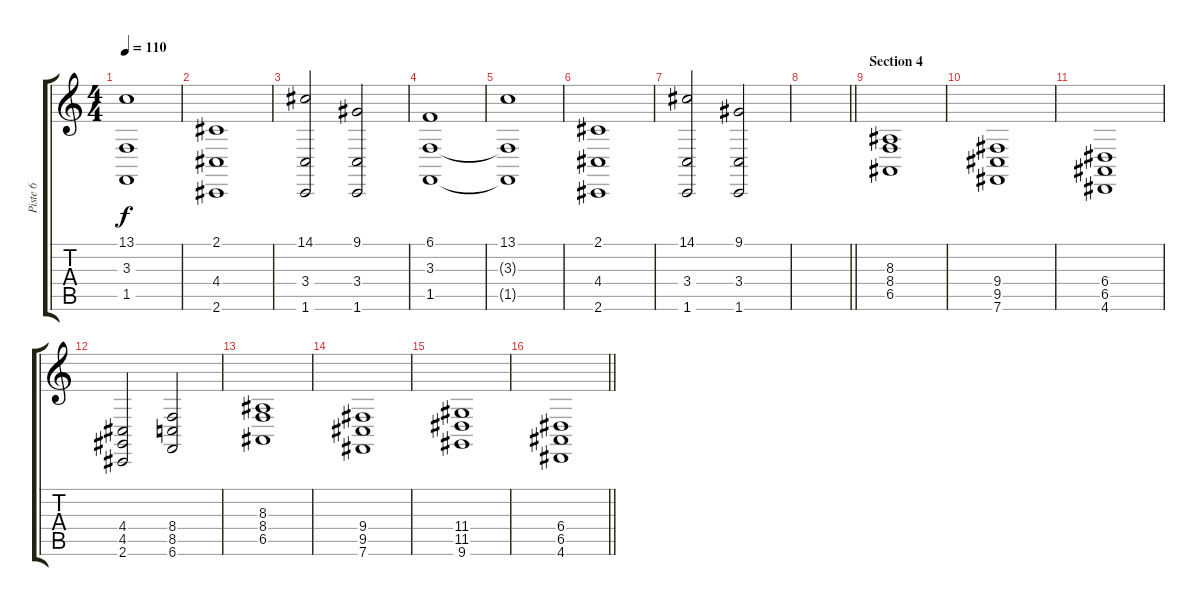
\track ("Piste 6" "Piste 6") {instrument stringensemble2}
\staff {score tabs}
\tuning (B3 Gb3 D3 A2 E2 B1) {hide}
\ts (4 4)
\tempo 110
\clef g2
\ks c
(13.1 3.3{t} 1.5{t}).1{dy f} |
(2.1 4.4 2.6).1 |
(14.1 3.4 1.6).2 (9.1 3.4 1.6).2 |
(6.1 3.3 1.5).1 |
(13.1 3.3{t} 1.5{t}).1 |
(2.1 4.4 2.6).1 |
(14.1 3.4 1.6).2 (9.1 3.4 1.6).2 |
\barLineRight lightlight
|
\section ("" "Section 4")
(8.3 8.4 6.5).1 |
(9.4 9.5 7.6).1 |
(6.4 6.5 4.6).1 |
(4.4 4.5 2.6).2 (8.4 8.5 6.6).2 |
(8.3 8.4 6.5).1 |
(9.4 9.5 7.6).1 |
(11.4 11.5 9.6).1 |
\barLineRight lightlight
(6.4 6.5 4.6).1
